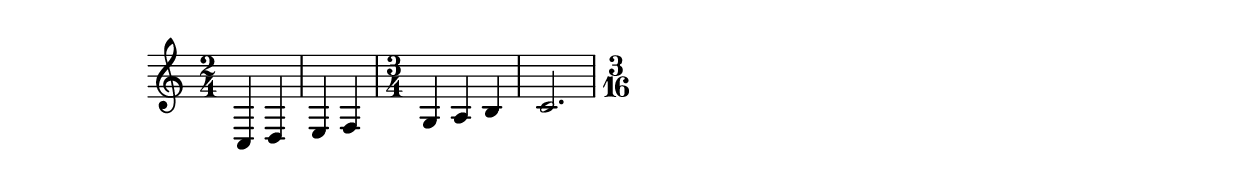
\version "2.18.2"

ldMusic = \relative c {
  << \new Voice = "voice1" {
    \time 2/4
    c4 d e f \time 3/4 g a b c2. \time 3/16
  } >>
}

\book {
  \header {
  }

  \bookpart { 
    \score {
      <<
      \new Staff = Staff \with { }
      \context Staff = Staff {
        \ldMusic
      }
      >>
    }
  }
}
